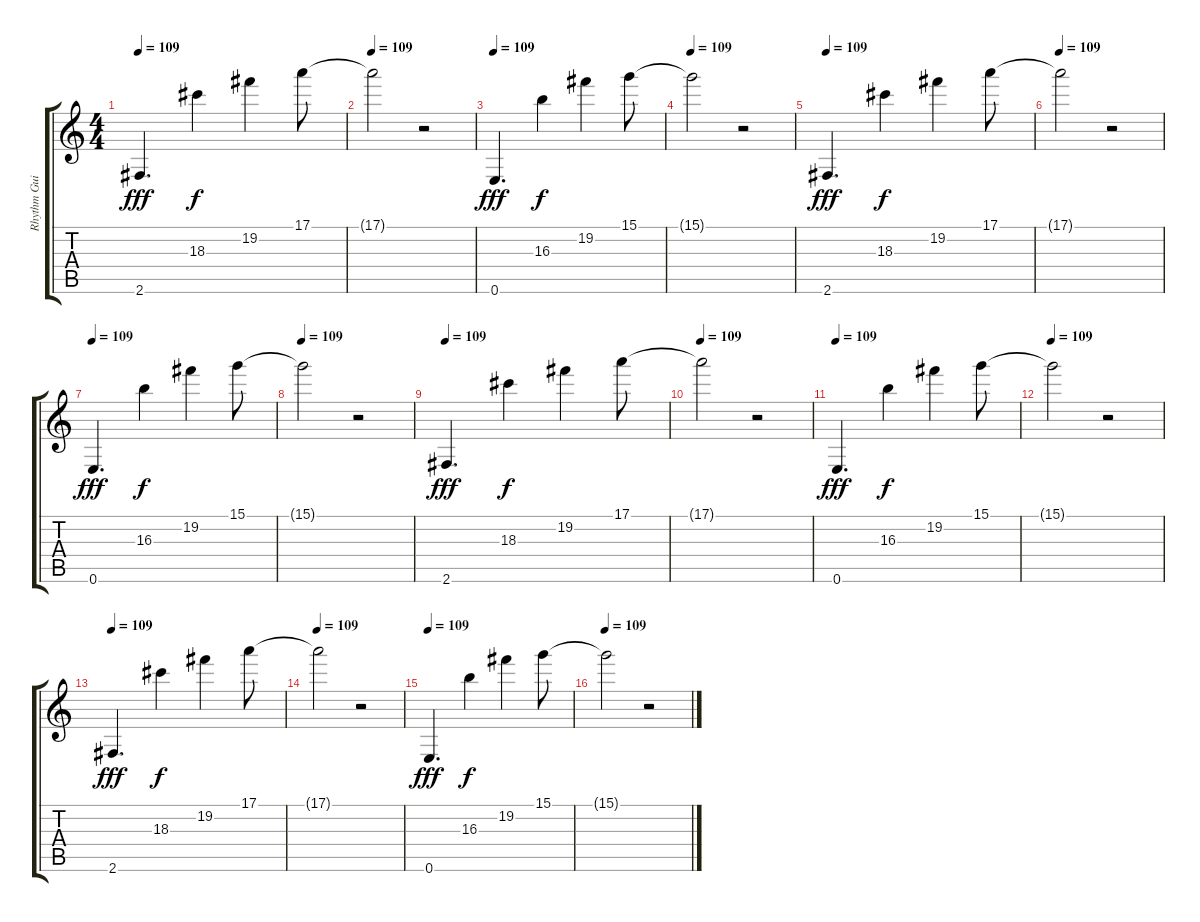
\track ("Rhythm Guitar" "Rhythm Gui") {instrument distortionguitar}
\staff {score tabs}
\tuning (E4 B3 G3 D3 A2 E2) {hide}
\ts (4 4)
\tempo 109
\clef g2
\ks c
2.6.4{d dy fff} 18.3.4{dy f} 19.2.4 17.1.8 |
\tempo 109
17.1{t}.2 r.2 |
\tempo 109
0.6.4{d dy fff} 16.3.4{dy f} 19.2.4 15.1.8 |
\tempo 109
15.1{t}.2 r.2 |
\tempo 109
2.6.4{d dy fff} 18.3.4{dy f} 19.2.4 17.1.8 |
\tempo 109
17.1{t}.2 r.2 |
\tempo 109
0.6.4{d dy fff} 16.3.4{dy f} 19.2.4 15.1.8 |
\tempo 109
15.1{t}.2 r.2 |
\tempo 109
2.6.4{d dy fff} 18.3.4{dy f} 19.2.4 17.1.8 |
\tempo 109
17.1{t}.2 r.2 |
\tempo 109
0.6.4{d dy fff} 16.3.4{dy f} 19.2.4 15.1.8 |
\tempo 109
15.1{t}.2 r.2 |
\tempo 109
2.6.4{d dy fff} 18.3.4{dy f} 19.2.4 17.1.8 |
\tempo 109
17.1{t}.2 r.2 |
\tempo 109
0.6.4{d dy fff} 16.3.4{dy f} 19.2.4 15.1.8 |
\tempo 109
15.1{t}.2 r.2
